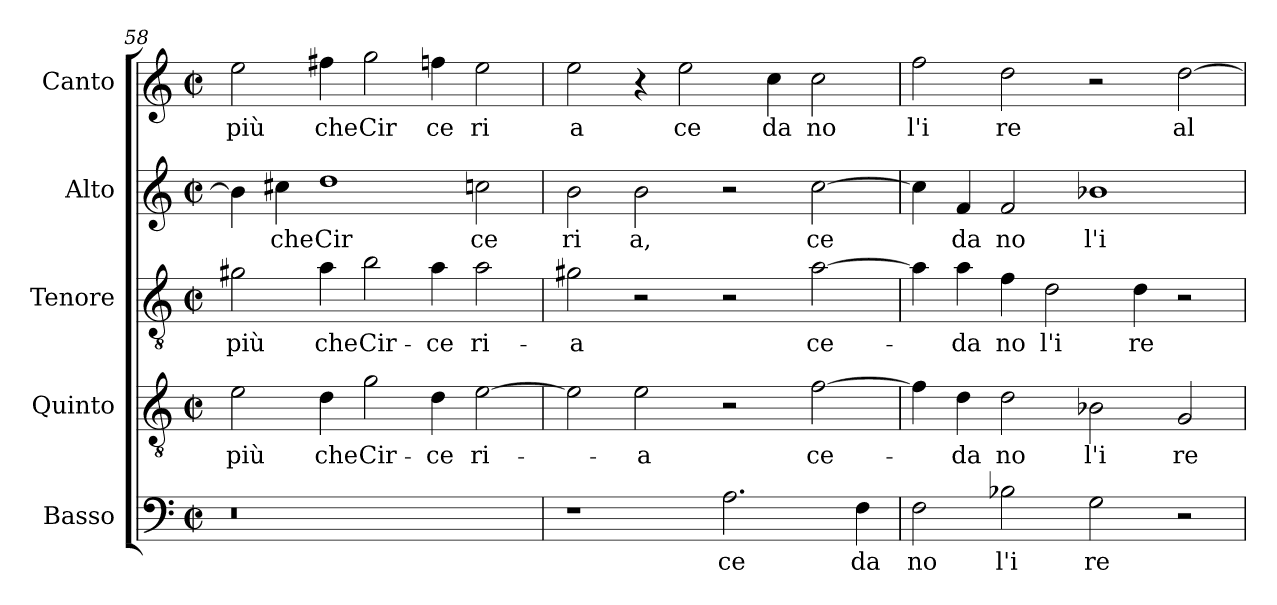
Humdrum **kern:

**kern	**text	**kern	**text	**kern	**text	**kern	**text	**kern	**text
*part5	*part5	*part4	*part4	*part3	*part3	*part2	*part2	*part1	*part1
*staff5	*staff5	*staff4	*staff4	*staff3	*staff3	*staff2	*staff2	*staff1	*staff1
*I"Basso	*	*I"Quinto	*	*I"Tenore	*	*I"Alto	*	*I"Canto	*
*clefF4	*	*clefGv2	*	*clefGv2	*	*clefG2	*	*clefG2	*
*M2/2	*	*M2/2	*	*M2/2	*	*M2/2	*	*M2/2	*
*met(c|)	*	*met(c|)	*	*met(c|)	*	*met(c|)	*	*met(c|)	*
=58	=58	=58	=58	=58	=58	=58	=58	=58	=58
!	!	!	!LO:LY:b:cj	!	!LO:LY:b:cj	!	!	!	!LO:LY:b:cj
0r	.	2e\	più	2g#X\	più	4b\]	.	2ee\	più
!	!	!	!	!	!	!	!LO:LY:b:cj	!	!
.	.	.	.	.	.	4cc#X\	che	.	.
!	!	!	!LO:LY:b:cj	!	!LO:LY:b:cj	!	!LO:LY:b:cj	!	!LO:LY:b:cj
.	.	4d\	che	4a\	che	1dd	Cir	4ff#X\	che
!	!	!	!LO:LY:b:cj	!	!LO:LY:b:cj	!	!	!	!LO:LY:b:cj
.	.	2g\	Cir-	2b\	Cir-	.	.	2gg\	Cir
!	!	!	!LO:LY:b:cj	!	!LO:LY:b:cj	!	!	!	!LO:LY:b:cj
.	.	4d\	-ce	4a\	-ce	.	.	4ffn\	ce
!	!	!	!LO:LY:b:cj	!	!LO:LY:b:cj	!	!LO:LY:b:cj	!	!LO:LY:b:cj
.	.	[>2e\	ri-	2a\	ri-	2ccn\	ce	2ee\	ri
=59	=59	=59	=59	=59	=59	=59	=59	=59	=59
!	!	!	!	!	!LO:LY:b:cj	!	!LO:LY:b:cj	!	!LO:LY:b:cj
1r	.	2e\]	.	2g#X\	-a	2b\	ri	2ee\	a
!	!	!	!LO:LY:b:cj	!	!	!	!LO:LY:b:cj	!	!
.	.	2e\	-a	2r	.	2b\	a,	4r	.
!	!	!	!	!	!	!	!	!	!LO:LY:b:cj
.	.	.	.	.	.	.	.	2ee\	ce
!	!LO:LY:b:cj	!	!	!	!	!	!	!	!
2.A\	ce	2r	.	2r	.	2r	.	.	.
!	!	!	!	!	!	!	!	!	!LO:LY:b:cj
.	.	.	.	.	.	.	.	4cc\	da
!	!	!	!LO:LY:b:cj	!	!LO:LY:b:cj	!	!LO:LY:b:cj	!	!LO:LY:b:cj
.	.	[>2f\	ce-	[>2a\	ce-	[<2cc\	ce	2cc\	no
!	!LO:LY:b:cj	!	!	!	!	!	!	!	!
4F\	da	.	.	.	.	.	.	.	.
!!LO:LB:g=z
=60	=60	=60	=60	=60	=60	=60	=60	=60	=60
!	!LO:LY:b:cj	!	!	!	!	!	!	!	!LO:LY:b:cj
2F\	no	4f\]	.	4a\]	.	4cc\]	.	2ff\	l'i
!	!	!	!LO:LY:b:cj	!	!LO:LY:b:cj	!	!LO:LY:b:cj	!	!
.	.	4d\	-da	4a\	-da	4f/	da	.	.
!	!LO:LY:b:cj	!	!LO:LY:b:cj	!	!LO:LY:b:cj	!	!LO:LY:b:cj	!	!LO:LY:b:cj
2B-X\	l'i	2d\	no	4f\	no	2f/	no	2dd\	re
!	!	!	!	!	!LO:LY:b:cj	!	!	!	!
.	.	.	.	2d\	l'i	.	.	.	.
!	!LO:LY:b:cj	!	!LO:LY:b:cj	!	!	!	!LO:LY:b:cj	!	!
2G\	re	2B-X\	l'i	.	.	1b-X	l'i	2r	.
!	!	!	!	!	!LO:LY:b:cj	!	!	!	!
.	.	.	.	4d\	re	.	.	.	.
!	!	!	!LO:LY:b:cj	!	!	!	!	!	!LO:LY:b:cj
2r	.	2G/	re	2r	.	.	.	[>2dd\	al
=	=	=	=	=	=	=	=	=	=
*-	*-	*-	*-	*-	*-	*-	*-	*-	*-
